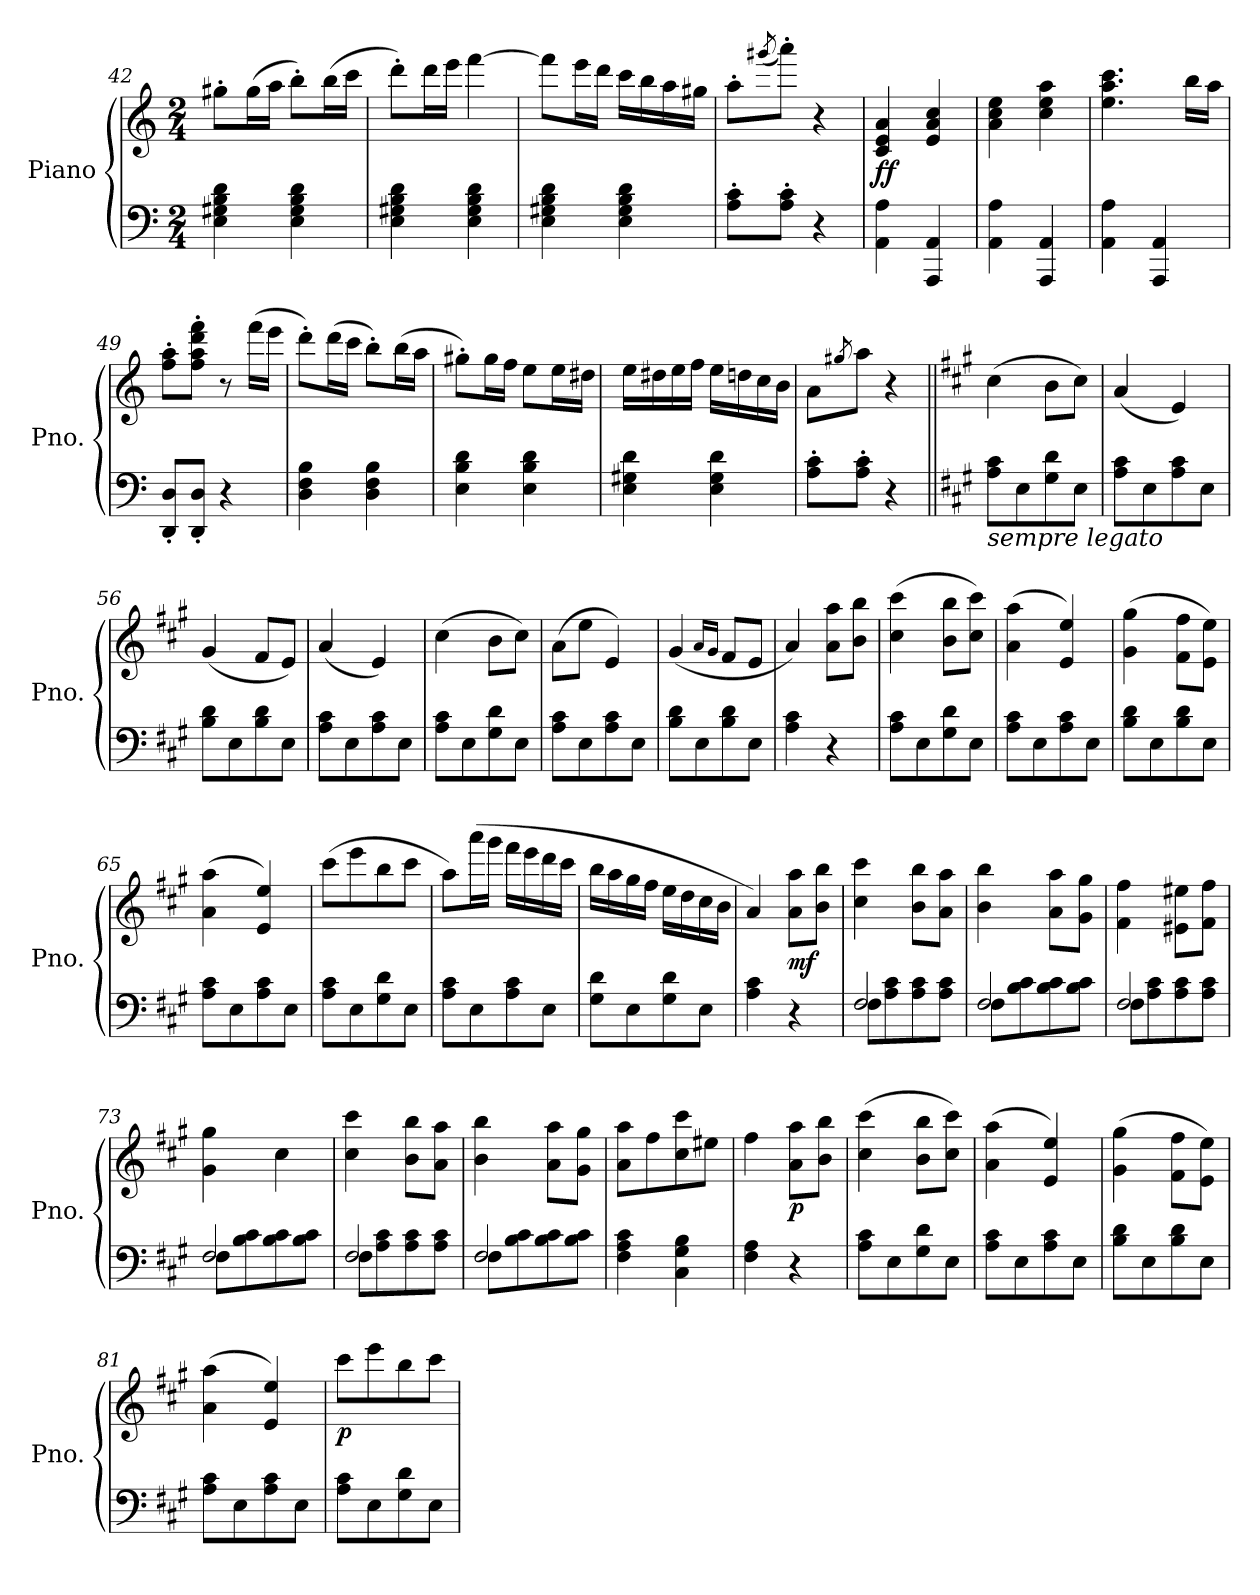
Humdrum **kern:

**kern	**kern	**dynam
*part1	*part1	*part1
*staff2	*staff1	*staff1/2
*I"Piano	*	*
*I'Pno.	*	*
*clefF4	*clefG2	*
*k[]	*k[]	*
*M2/4	*M2/4	*
=42	=42	=42
4E\ 4G#X\ 4B\ 4d\	8gg#X'\L	.
.	(>16gg#\L	.
.	16aa\JJ	.
4E\ 4G#\ 4B\ 4d\	8bb'\L)	.
.	(>16bb\L	.
.	16ccc\JJ	.
=43	=43	=43
4E\ 4G#X\ 4B\ 4d\	8ddd'\L)	.
.	16ddd\L	.
.	16eee\JJ	.
4E\ 4G#\ 4B\ 4d\	[4fff\	.
!!LO:PB:g=z
=44	=44	=44
4E\ 4G#X\ 4B\ 4d\	8fff\L]	.
.	16eee\L	.
.	16ddd\JJ	.
4E\ 4G#\ 4B\ 4d\	16ccc\LL	.
.	16bb\	.
.	16aa\	.
.	16gg#X\JJ	.
=45	=45	=45
8A\' 8c\'L	8aa'\L	.
.	(<8qggg#X/	.
8A\' 8c\'J	8aaa'\J)	.
4r	4r	.
=46	=46	=46
!	!	!LO:DY:b
4AA\ 4A\	4c/ 4e/ 4a/	ff
4AAA/ 4AA/	4e/ 4a/ 4cc/	.
=47	=47	=47
4AA\ 4A\	4a\ 4cc\ 4ee\	.
4AAA/ 4AA/	4cc\ 4ee\ 4aa\	.
=48	=48	=48
4AA\ 4A\	4.ee\ 4.aa\ 4.ccc\	.
4AAA/ 4AA/	.	.
.	16bb\LL	.
.	16aa\JJ	.
=49	=49	=49
8DD/' 8D/'L	8ff\' 8aa\'L	.
8DD/' 8D/'J	8ff\' 8aa\' 8ddd\' 8fff\'J	.
4r	8r	.
.	(>16fff\LL	.
.	16eee\JJ	.
!!LO:LB:g=z
=50	=50	=50
4D\ 4F\ 4B\	8ddd'\L)	.
.	(>16ddd\L	.
.	16ccc\JJ	.
4D\ 4F\ 4B\	8bb'\L)	.
.	(>16bb\L	.
.	16aa\JJ	.
=51	=51	=51
4E\ 4B\ 4d\	8gg#X'\L)	.
.	16gg#\L	.
.	16ff\JJ	.
4E\ 4B\ 4d\	8ee\L	.
.	16ee\L	.
.	16dd#X\JJ	.
=52	=52	=52
4E\ 4G#X\ 4d\	16ee\LL	.
.	16dd#X\	.
.	16ee\	.
.	16ff\JJ	.
4E\ 4G#\ 4d\	16ee\LL	.
.	16ddn\	.
.	16cc\	.
.	16b\JJ	.
=53	=53	=53
8A\' 8c\'L	8a\L	.
.	8qgg#X/	.
8A\' 8c\'J	8aa\J	.
4r	4r	.
=54||	=54||	=54||
*k[f#c#g#]	*k[f#c#g#]	*
!LO:TX:b:i:t=sempre legato	!	!
!	!	!LO:DY:b
!	!	!LO:DY:n=1:b
8A\ 8c#\L	(>4cc#\	p other-dynamics
8E\	.	.
8G#\ 8d\	8b\L	.
8E\J	8cc#\J)	.
!!LO:LB:g=z
=55	=55	=55
8A\ 8c#\L	(<4a/	.
8E\	.	.
8A\ 8c#\	4e/)	.
8E\J	.	.
=56	=56	=56
8B\ 8d\L	(<4g#/	.
8E\	.	.
8B\ 8d\	8f#/L	.
8E\J	8e/J)	.
=57	=57	=57
8A\ 8c#\L	(<4a/	.
8E\	.	.
8A\ 8c#\	4e/)	.
8E\J	.	.
=58	=58	=58
8A\ 8c#\L	(>4cc#\	.
8E\	.	.
8G#\ 8d\	8b\L	.
8E\J	8cc#\J)	.
=59	=59	=59
8A\ 8c#\L	(>8a\L	.
8E\	8ee\J	.
8A\ 8c#\	4e/)	.
8E\J	.	.
!!LO:LB:g=z
=60	=60	=60
8B\ 8d\L	(<4g#/	.
8E\	.	.
.	16qa/LL	.
.	16qg#/JJ	.
8B\ 8d\	8f#/L	.
8E\J	8e/J	.
=61	=61	=61
4A\ 4c#\	4a/)	.
!	!	!LO:DY:b
!	!	!LO:DY:n=1:b
4r	8a\ 8aa\L	other-dynamics f
.	8b\ 8bb\J	.
=62	=62	=62
8A\ 8c#\L	(>4cc#\ 4ccc#\	.
8E\	.	.
8G#\ 8d\	8b\ 8bb\L	.
8E\J	8cc#\ 8ccc#\J)	.
=63	=63	=63
8A\ 8c#\L	(>4a\ 4aa\	.
8E\	.	.
8A\ 8c#\	4e/ 4ee/)	.
8E\J	.	.
=64	=64	=64
8B\ 8d\L	(>4g#\ 4gg#\	.
8E\	.	.
8B\ 8d\	8f#\ 8ff#\L	.
8E\J	8e\ 8ee\J)	.
!!LO:LB:g=z
=65	=65	=65
8A\ 8c#\L	(>4a\ 4aa\	.
8E\	.	.
8A\ 8c#\	4e/ 4ee/)	.
8E\J	.	.
=66	=66	=66
8A\ 8c#\L	(>8ccc#\L	.
8E\	8eee\	.
8G#\ 8d\	8bb\	.
8E\J	8ccc#\J	.
=67	=67	=67
8A\ 8c#\L	8aa\L)	.
8E\	(>16aaa\L	.
.	16ggg#\JJ	.
8A\ 8c#\	16fff#\LL	.
.	16eee\	.
8E\J	16ddd\	.
.	16ccc#\JJ	.
=68	=68	=68
8G#\ 8d\L	16bb\LL	.
.	16aa\	.
8E\	16gg#\	.
.	16ff#\JJ	.
8G#\ 8d\	16ee\LL	.
.	16dd\	.
8E\J	16cc#\	.
.	16b\JJ	.
=69	=69	=69
4A\ 4c#\	4a/)	.
!	!	!LO:DY:b
4r	8a\ 8aa\L	mf
.	8b\ 8bb\J	.
!!LO:PB:g=z
=70	=70	=70
*^	*	*
2F#/	8F#\L	4cc#\ 4ccc#\	.
.	8A\ 8c#\	.	.
.	8A\ 8c#\	8b\ 8bb\L	.
.	8A\ 8c#\J	8a\ 8aa\J	.
=71	=71	=71	=71
2F#/	8F#\L	4b\ 4bb\	.
.	8B\ 8c#\	.	.
.	8B\ 8c#\	8a\ 8aa\L	.
.	8B\ 8c#\J	8g#\ 8gg#\J	.
=72	=72	=72	=72
2F#/	8F#\L	4f#\ 4ff#\	.
.	8A\ 8c#\	.	.
.	8A\ 8c#\	8e#X\ 8ee#X\L	.
.	8A\ 8c#\J	8f#\ 8ff#\J	.
=73	=73	=73	=73
2F#/	8F#\L	4g#\ 4gg#\	.
.	8B\ 8c#\	.	.
.	8B\ 8c#\	4cc#\	.
.	8B\ 8c#\J	.	.
=74	=74	=74	=74
2F#/	8F#\L	4cc#\ 4ccc#\	.
.	8A\ 8c#\	.	.
.	8A\ 8c#\	8b\ 8bb\L	.
.	8A\ 8c#\J	8a\ 8aa\J	.
!!LO:LB:g=z
=75	=75	=75	=75
2F#/	8F#\L	4b\ 4bb\	.
.	8B\ 8c#\	.	.
.	8B\ 8c#\	8a\ 8aa\L	.
.	8B\ 8c#\J	8g#\ 8gg#\J	.
*v	*v	*	*
=76	=76	=76
4F#\ 4A\ 4c#\	8a\ 8aa\L	.
.	8ff#\	.
4C#\ 4G#\ 4B\	8cc#\ 8ccc#\	.
.	8ee#X\J	.
=77	=77	=77
4F#\ 4A\	4ff#\	.
!	!	!LO:DY:b
4r	8a\ 8aa\L	p
.	8b\ 8bb\J	.
=78	=78	=78
8A\ 8c#\L	(>4cc#\ 4ccc#\	.
8E\	.	.
8G#\ 8d\	8b\ 8bb\L	.
8E\J	8cc#\ 8ccc#\J)	.
=79	=79	=79
8A\ 8c#\L	(>4a\ 4aa\	.
8E\	.	.
8A\ 8c#\	4e/ 4ee/)	.
8E\J	.	.
!!LO:LB:g=z
=80	=80	=80
8B\ 8d\L	(>4g#\ 4gg#\	.
8E\	.	.
8B\ 8d\	8f#\ 8ff#\L	.
8E\J	8e\ 8ee\J)	.
=81	=81	=81
8A\ 8c#\L	(>4a\ 4aa\	.
8E\	.	.
8A\ 8c#\	4e/ 4ee/)	.
8E\J	.	.
=82	=82	=82
!	!	!LO:DY:b
8A\ 8c#\L	8ccc#\L	p
8E\	8eee\	.
8G#\ 8d\	8bb\	.
8E\J	8ccc#\J	.
=	=	=
*-	*-	*-
